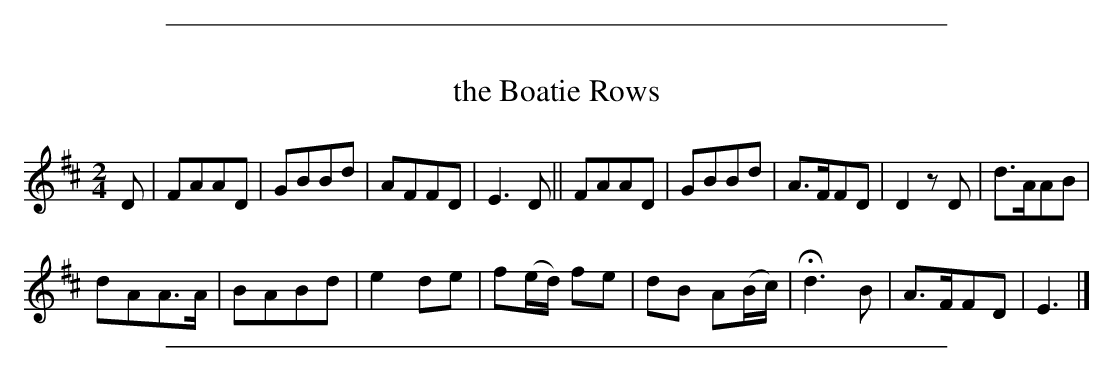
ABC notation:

X:1
T: the Boatie Rows
M: 2/4
L: 1/8
K: D
D | FAAD | GBBd | AFFD | E3D || FAAD | GBBd | A>FFD | D2zD | d>AAB |
dAA>A | BABd | e2de | f(e/d/) fe | dB A(B/c/) | Hd3 B | A>FFD | E3 |]
